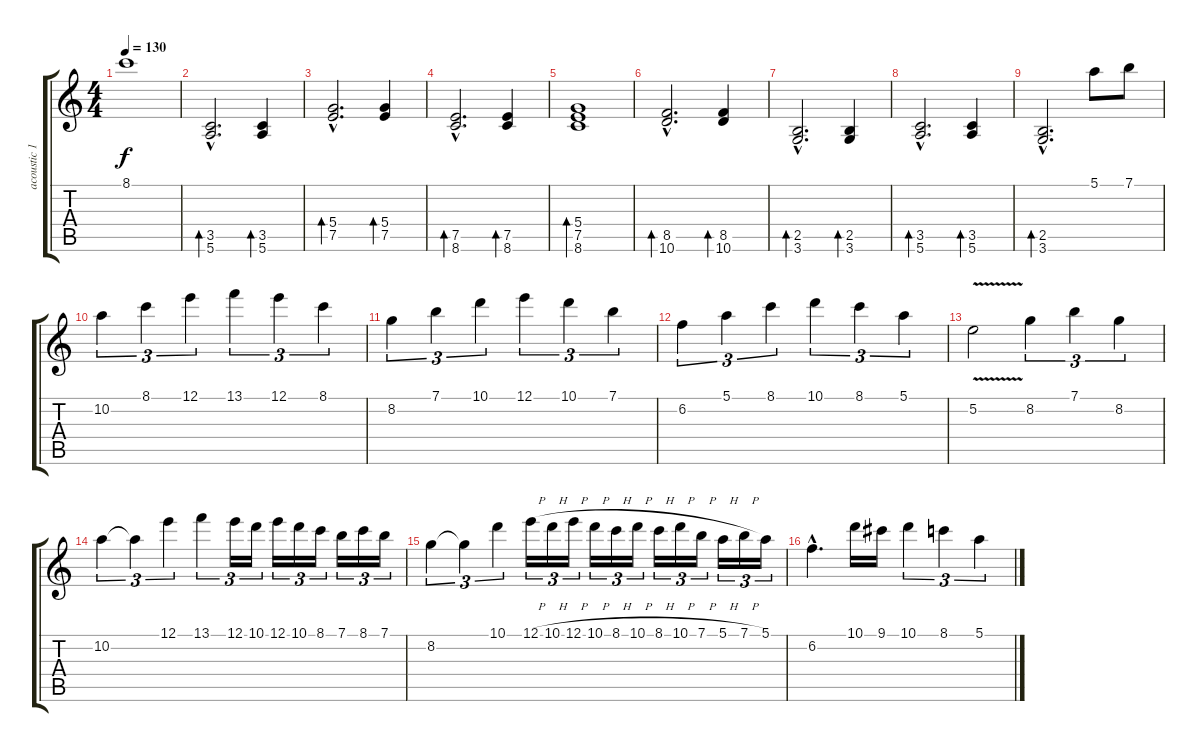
\track ("acoustic 1" "acoustic 1") {instrument acousticguitarnylon}
\staff {score tabs}
\tuning (E4 B3 G3 D3 A2 E2) {hide}
\ts (4 4)
\tempo 130
\clef g2
\ks c
8.1.1{dy f} |
(3.5{hac} 5.6{hac}).2{d bd 60} (3.5 5.6).4{bd 120} |
(5.4{hac} 7.5{hac}).2{d bd 120} (5.4 7.5).4{bd 120} |
(7.5{hac} 8.6{hac}).2{d bd 120} (7.5 8.6).4{bd 120} |
(5.4 7.5 8.6).1{bd 120} |
(8.5{hac} 10.6{hac}).2{d bd 60} (8.5 10.6).4{bd 120} |
(2.5{hac} 3.6{hac}).2{d bd 60} (2.5 3.6).4{bd 120} |
(3.5{hac} 5.6{hac}).2{d bd 60} (3.5 5.6).4{bd 120} |
(2.5{hac} 3.6{hac}).2{d bd 60} 5.1.8 7.1.8 |
10.2.4{tu (3 2)} 8.1.4{tu (3 2)} 12.1.4{tu (3 2)} 13.1.4{tu (3 2)} 12.1.4{tu (3 2)} 8.1.4{tu (3 2)} |
8.2.4{tu (3 2)} 7.1.4{tu (3 2)} 10.1.4{tu (3 2)} 12.1.4{tu (3 2)} 10.1.4{tu (3 2)} 7.1.4{tu (3 2)} |
6.2.4{tu (3 2)} 5.1.4{tu (3 2)} 8.1.4{tu (3 2)} 10.1.4{tu (3 2)} 8.1.4{tu (3 2)} 5.1.4{tu (3 2)} |
5.2{v}.2 8.2.4{tu (3 2)} 7.1.4{tu (3 2)} 8.2.4{tu (3 2)} |
10.2.4{tu (3 2)} 10.2{t}.4{tu (3 2)} 12.1.4{tu (3 2)} 13.1.4{tu (3 2)} 12.1.16{tu (3 2)} 10.1.16{tu (3 2)} 12.1.16{tu (3 2)} 10.1.16{tu (3 2)} 8.1.16{tu (3 2)} 7.1.16{tu (3 2)} 8.1.16{tu (3 2)} 7.1.16{tu (3 2)} |
8.2.4{tu (3 2)} 8.2{t}.4{tu (3 2)} 10.1.4{tu (3 2)} 12.1{h}.16{tu (3 2)} 10.1{h}.16{tu (3 2)} 12.1{h}.16{tu (3 2)} 10.1{h}.16{tu (3 2)} 8.1{h}.16{tu (3 2)} 10.1{h}.16{tu (3 2)} 8.1{h}.16{tu (3 2)} 10.1{h}.16{tu (3 2)} 7.1{h}.16{tu (3 2)} 5.1{h}.16{tu (3 2)} 7.1{h}.16{tu (3 2)} 5.1.16{tu (3 2)} |
6.2{hac}.4{d} 10.1.16 9.1.16 10.1.4{tu (3 2)} 8.1.4{tu (3 2)} 5.1.4{tu (3 2)}
